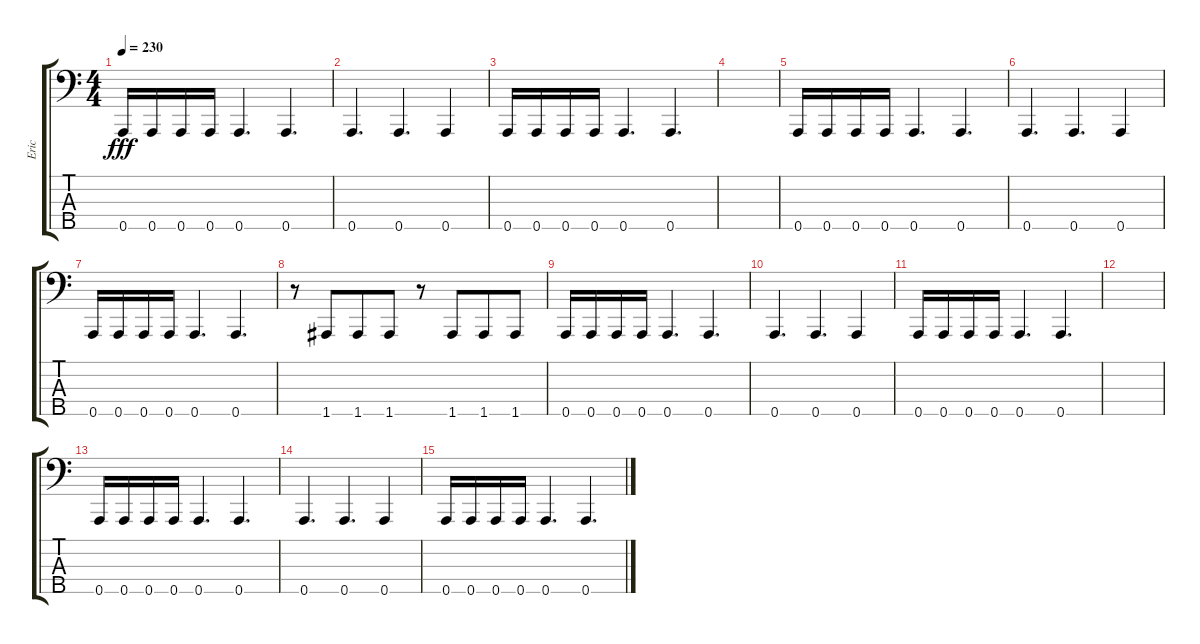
\track ("Eric" "Eric") {instrument electricbasspick}
\staff {score tabs}
\tuning (G2 D2 A1 E1 A0) {hide}
\ts (4 4)
\tempo 230
\clef f4
\ks c
0.5.16{dy fff} 0.5.16 0.5.16 0.5.16{beam merge} 0.5.4{d beam merge} 0.5.4{d} |
0.5.4{d beam merge} 0.5.4{d} 0.5.4 |
0.5.16 0.5.16 0.5.16 0.5.16{beam merge} 0.5.4{d beam merge} 0.5.4{d} |
|
0.5.16 0.5.16 0.5.16 0.5.16{beam merge} 0.5.4{d beam merge} 0.5.4{d} |
0.5.4{d beam merge} 0.5.4{d} 0.5.4 |
0.5.16 0.5.16 0.5.16 0.5.16{beam merge} 0.5.4{d beam merge} 0.5.4{d} |
r.8 1.5.8{beam merge} 1.5.8{beam merge} 1.5.8 r.8 1.5.8{beam merge} 1.5.8{beam merge} 1.5.8 |
0.5.16 0.5.16 0.5.16 0.5.16{beam merge} 0.5.4{d beam merge} 0.5.4{d} |
0.5.4{d beam merge} 0.5.4{d} 0.5.4 |
0.5.16 0.5.16 0.5.16 0.5.16{beam merge} 0.5.4{d beam merge} 0.5.4{d} |
|
0.5.16 0.5.16 0.5.16 0.5.16{beam merge} 0.5.4{d beam merge} 0.5.4{d} |
0.5.4{d beam merge} 0.5.4{d} 0.5.4 |
0.5.16 0.5.16 0.5.16 0.5.16{beam merge} 0.5.4{d beam merge} 0.5.4{d}
